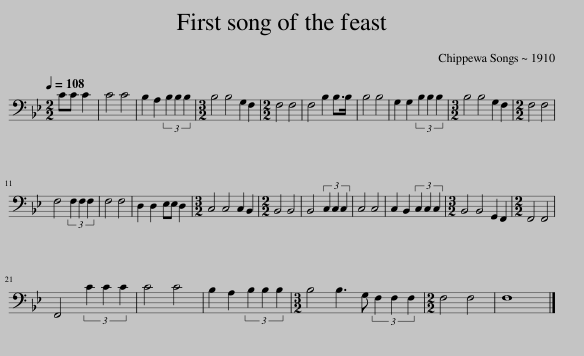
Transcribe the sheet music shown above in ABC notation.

X:1
L:1/8
Q:1/4=108
M:2/2
I:linebreak $
K:Bb
V:1 bass
V:1
 CC C2 | C4 C4 | B,2 A,2 (3B,2 B,2 B,2 |[M:3/2] B,4 B,4 G,2 F,2 |[M:2/2] F,4 F,4 | %5
 F,4 B,2 B,>B, | B,4 B,4 | G,2 G,2 (3B,2 B,2 B,2 |[M:3/2] B,4 B,4 G,2 F,2 |[M:2/2] F,4 F,4 |$ %10
 F,4 (3F,2 F,2 F,2 | F,4 F,4 | D,2 D,2 E,E, D,2 |[M:3/2] C,4 C,4 C,2 B,,2 |[M:2/2] B,,4 B,,4 | %15
 B,,4 (3C,2 C,2 C,2 | C,4 C,4 | C,2 B,,2 (3C,2 C,2 C,2 |[M:3/2] B,,4 B,,4 G,,2 F,,2 |[M:2/2] F,,4 F,,4 |$ %20
 F,,4 (3C2 C2 C2 | C4 C4 | B,2 A,2 (3B,2 B,2 B,2 |[M:3/2] B,4 B,3 G, (3F,2 F,2 F,2 |[M:2/2] F,4 F,4 | %25
 F,8 |] %26
